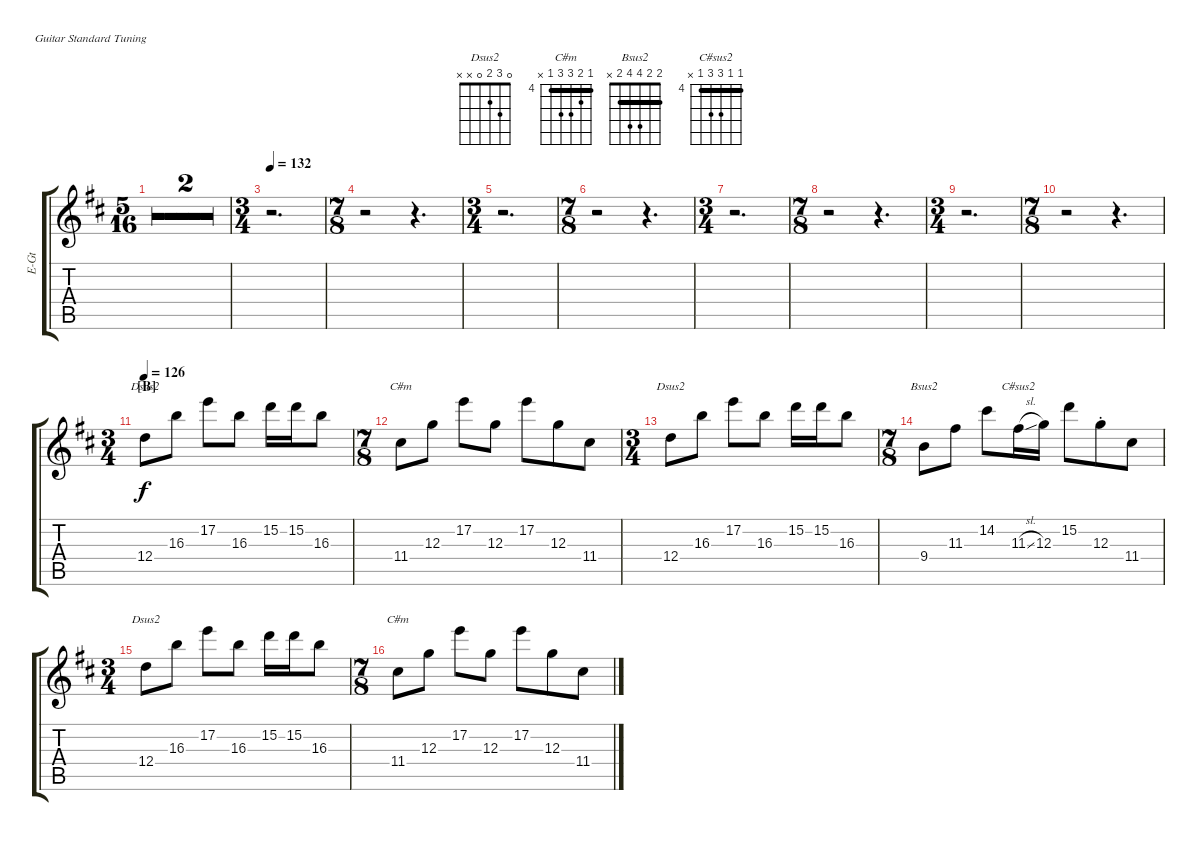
\defaultSystemsLayout 4
\bracketExtendMode groupsimilarinstruments
\otherSystemsTrackNameOrientation horizontal
\track ("Lead Guitar" "E-Gt") {multiBarRest instrument distortionguitar}
\staff {score tabs}
\tuning (E4 B3 G3 D3 A2 E2)
\chord ("Dsus2" 0 3 2 0 x x) {showfingering false}
\chord ("C#m" 4 5 6 6 4 x) {firstfret 4 showfingering false barre 4}
\chord ("Bsus2" 2 2 4 4 2 x) {showfingering false barre (2 2)}
\chord ("C#sus2" 4 4 6 6 4 x) {firstfret 4 showfingering false barre (4 4)}
\ts (5 16)
\beaming (16 6 5 2)
\tempo 102
\clef g2
\ks d
r.4{dy f} r.16 |
r.4 r.16 |
\ts (3 4)
\beaming (8 2 2 2)
\tempo 132
r.2{d} |
\ts (7 8)
\beaming (8 2 2 2)
r.2 r.4{d} |
\ts (3 4)
\beaming (8 2 2 2)
r.2{d} |
\ts (7 8)
\beaming (8 2 2 2)
r.2 r.4{d} |
\ts (3 4)
\beaming (8 2 2 2)
r.2{d} |
\ts (7 8)
\beaming (8 2 2 2)
r.2 r.4{d} |
\ts (3 4)
\beaming (8 2 2 2)
r.2{d} |
\ts (7 8)
\beaming (8 2 2 2)
r.2 r.4{d} |
\ts (3 4)
\beaming (8 2 2 2)
\section ("B" "")
\tempo 126
12.4{acc forcenatural}.8{ch "Dsus2"} 16.3{acc forcenatural}.8 17.2{acc forcenatural}.8 16.3{acc forcenatural}.8 15.2{acc forcenatural}.16 15.2{acc forcenatural}.16 16.3{acc forcenatural}.8 |
\ts (7 8)
\beaming (8 2 2 3)
11.4{acc #}.8{ch "C#m"} 12.3{acc forcenatural}.8 17.2{acc forcenatural}.8 12.3{acc forcenatural}.8 17.2{acc forcenatural}.8 12.3{acc forcenatural}.8 11.4{acc #}.8 |
\ts (3 4)
\beaming (8 2 2 3)
12.4{acc forcenatural}.8{ch "Dsus2"} 16.3{acc forcenatural}.8 17.2{acc forcenatural}.8 16.3{acc forcenatural}.8 15.2{acc forcenatural}.16 15.2{acc forcenatural}.16 16.3{acc forcenatural}.8 |
\ts (7 8)
\beaming (8 2 2 3)
9.4{acc forcenatural}.8{ch "Bsus2"} 11.3{acc #}.8 14.2{acc #}.8 11.3{sl acc #}.16{ch "C#sus2"} 12.3{acc forcenatural}.16 15.2{acc forcenatural}.8 12.3{st acc forcenatural}.8 11.4{acc #}.8 |
\ts (3 4)
\beaming (8 2 2 3)
12.4{acc forcenatural}.8{ch "Dsus2"} 16.3{acc forcenatural}.8 17.2{acc forcenatural}.8 16.3{acc forcenatural}.8 15.2{acc forcenatural}.16 15.2{acc forcenatural}.16 16.3{acc forcenatural}.8 |
\ts (7 8)
\beaming (8 2 2 3)
11.4{acc #}.8{ch "C#m"} 12.3{acc forcenatural}.8 17.2{acc forcenatural}.8 12.3{acc forcenatural}.8 17.2{acc forcenatural}.8 12.3{acc forcenatural}.8 11.4{acc #}.8
